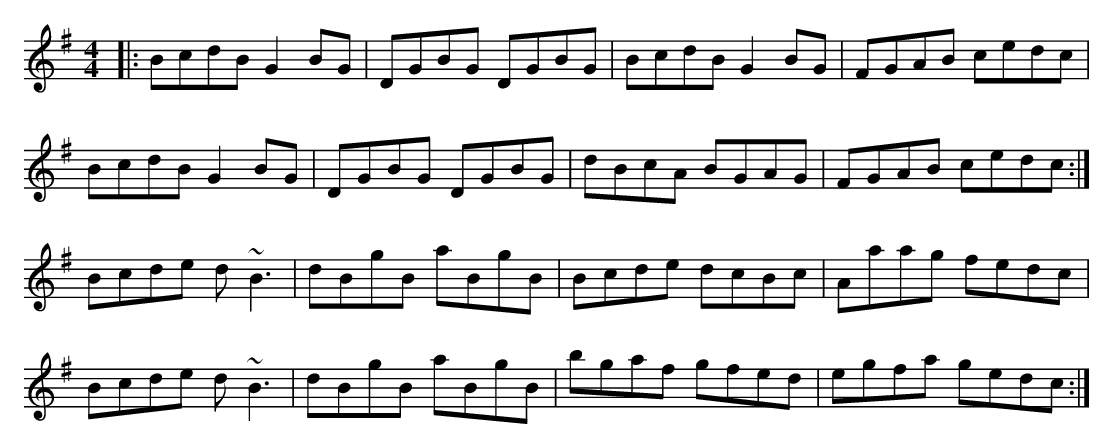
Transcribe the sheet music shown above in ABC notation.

X:1
M:4/4
K:G
|:BcdB G2BG|DGBG DGBG|BcdB G2BG|FGAB cedc|
BcdB G2BG|DGBG DGBG|dBcA BGAG|FGAB cedc:|
Bcde d~B3|dBgB aBgB|Bcde dcBc|Aaag fedc|
Bcde d~B3|dBgB aBgB|bgaf gfed|egfa gedc:|
